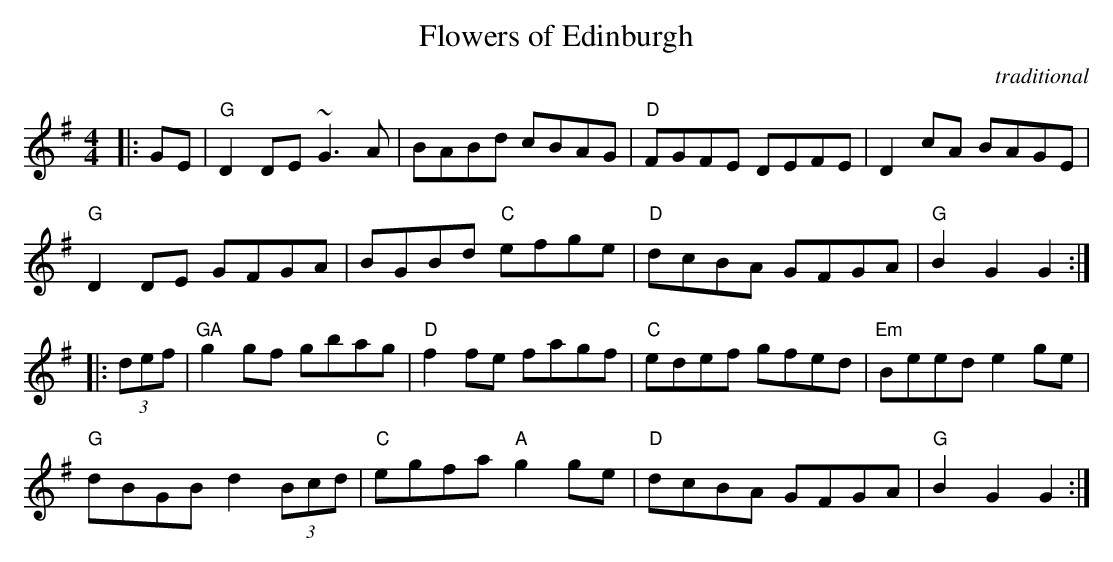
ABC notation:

X:1
T:Flowers of Edinburgh
M:4/4
L:1/8
C:traditional
K:G
|:GE|"G"D2DE ~G3A|BABd cBAG|"D"FGFE DEFE|D2cA BAGE|!
"G"D2DE GFGA|BGBd "C"efge|"D"dcBA GFGA|"G"B2G2 G2:|!
|:(3def|"GA"g2gf gbag|"D"f2fe fagf|"C"edef gfed|"Em"Beed e2ge|!
"G"dBGB d2 (3Bcd|"C"egfa "A"g2ge|"D"dcBA GFGA|"G"B2G2 G2:|!
